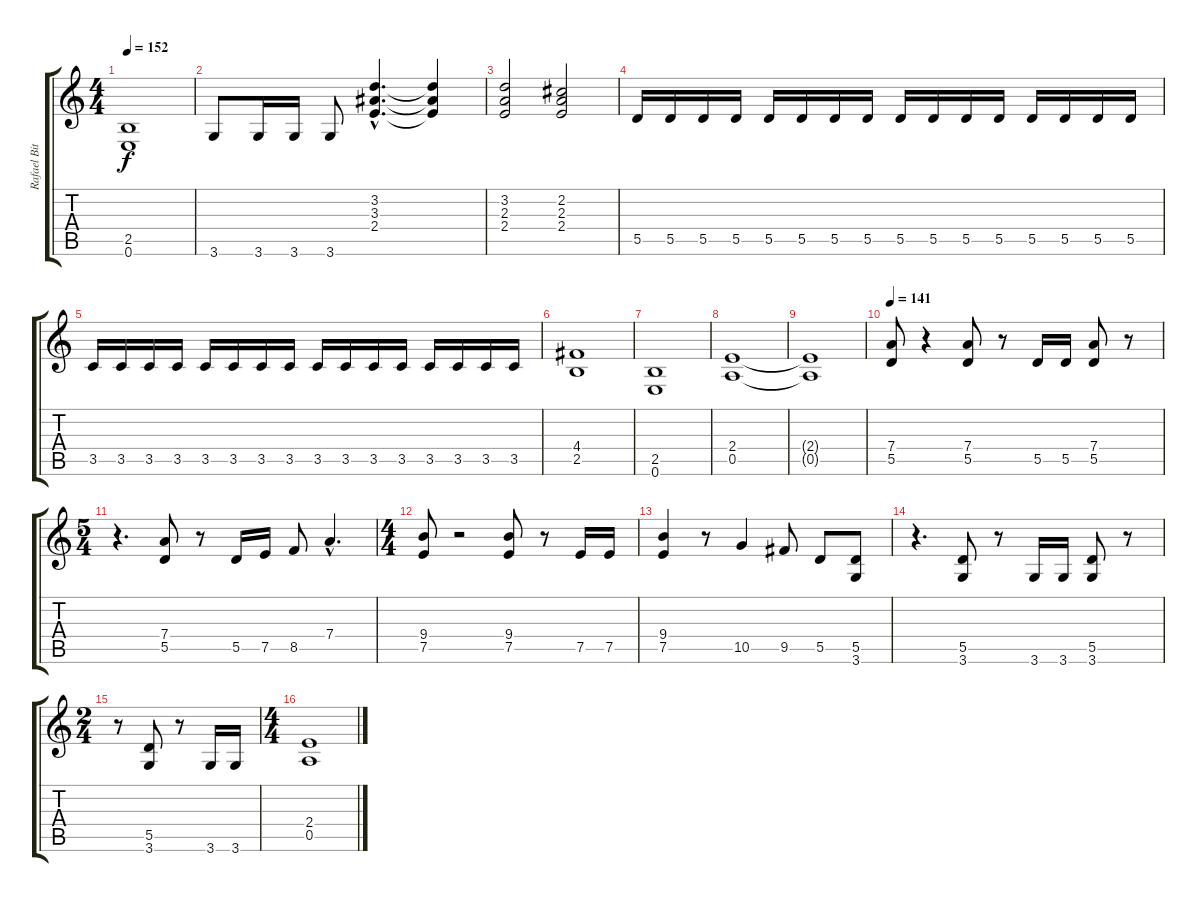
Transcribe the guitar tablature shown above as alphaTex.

\track ("Rafael Bittencourt" "Rafael Bit") {instrument distortionguitar}
\staff {score tabs}
\tuning (E4 B3 G3 D3 A2 E2) {hide}
\ts (4 4)
\tempo 152
\clef g2
\ks c
(2.5 0.6).1{dy f} |
3.6.8 3.6.16 3.6.16 3.6.8 (3.2{hac} 3.3{hac} 2.4{hac}).4{d} (3.2{t} 3.3{t} 2.4{t}).4 |
(3.2 2.3 2.4).2 (2.2 2.3 2.4).2 |
5.5.16 5.5.16 5.5.16 5.5.16 5.5.16 5.5.16 5.5.16 5.5.16 5.5.16 5.5.16 5.5.16 5.5.16 5.5.16 5.5.16 5.5.16 5.5.16 |
3.5.16 3.5.16 3.5.16 3.5.16 3.5.16 3.5.16 3.5.16 3.5.16 3.5.16 3.5.16 3.5.16 3.5.16 3.5.16 3.5.16 3.5.16 3.5.16 |
(4.4 2.5).1 |
(2.5 0.6).1 |
(2.4 0.5).1 |
(2.4{t} 0.5{t}).1 |
\tempo 141
(7.4 5.5).8 r.4 (7.4 5.5).8 r.8 5.5.16 5.5.16 (7.4 5.5).8 r.8 |
\ts (5 4)
r.4{d} (7.4 5.5).8 r.8 5.5.16 7.5.16 8.5.8 7.4{hac}.4{d} |
\ts (4 4)
(9.4 7.5).8 r.2 (9.4 7.5).8 r.8 7.5.16 7.5.16 |
(9.4 7.5).4 r.8 10.5.4 9.5.8 5.5.8 (5.5 3.6).8 |
r.4{d} (5.5 3.6).8 r.8 3.6.16 3.6.16 (5.5 3.6).8 r.8 |
\ts (2 4)
r.8 (5.5 3.6).8 r.8 3.6.16 3.6.16 |
\ts (4 4)
(2.4 0.5).1
